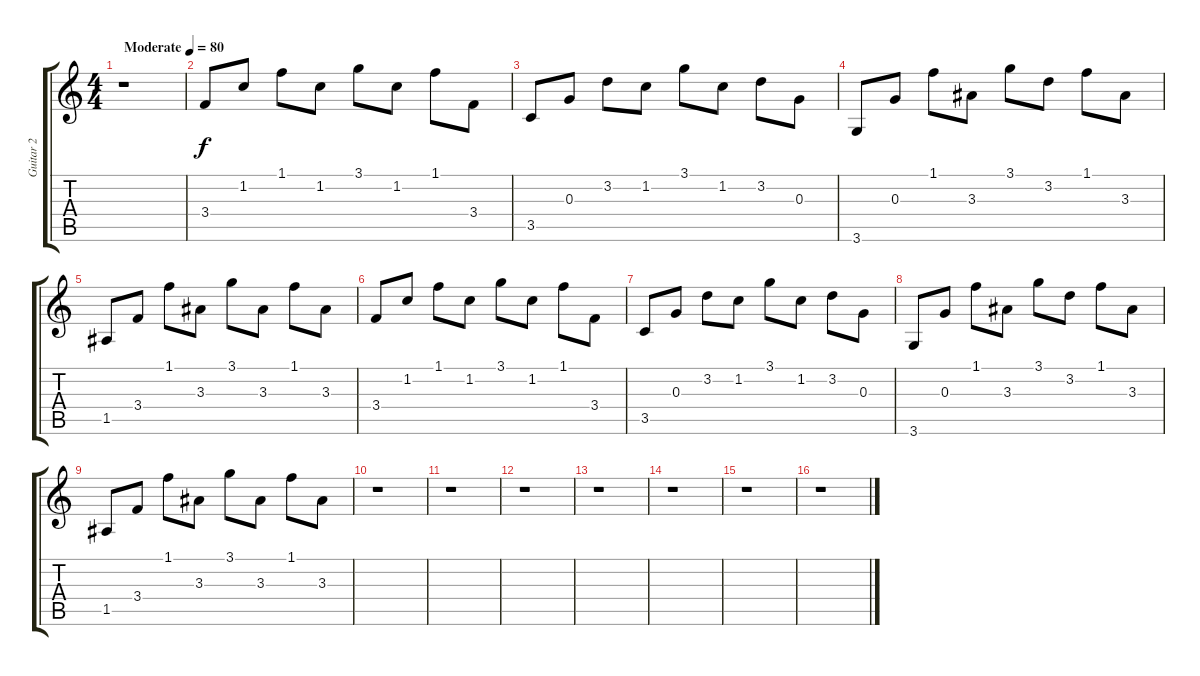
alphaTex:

\track ("Guitar 2" "Guitar 2") {instrument acousticguitarsteel}
\staff {score tabs}
\tuning (E4 B3 G3 D3 A2 E2) {hide}
\ts (4 4)
\tempo (80 "Moderate")
\clef g2
\ks c
r.1{dy f instrument acousticguitarsteel} |
3.4.8 1.2.8 1.1.8 1.2.8 3.1.8 1.2.8 1.1.8 3.4.8 |
3.5.8 0.3.8 3.2.8 1.2.8 3.1.8 1.2.8 3.2.8 0.3.8 |
3.6.8 0.3.8 1.1.8 3.3.8 3.1.8 3.2.8 1.1.8 3.3.8 |
1.5.8 3.4.8 1.1.8 3.3.8 3.1.8 3.3.8 1.1.8 3.3.8 |
3.4.8 1.2.8 1.1.8 1.2.8 3.1.8 1.2.8 1.1.8 3.4.8 |
3.5.8 0.3.8 3.2.8 1.2.8 3.1.8 1.2.8 3.2.8 0.3.8 |
3.6.8 0.3.8 1.1.8 3.3.8 3.1.8 3.2.8 1.1.8 3.3.8 |
1.5.8 3.4.8 1.1.8 3.3.8 3.1.8 3.3.8 1.1.8 3.3.8 |
r.1 |
r.1 |
r.1 |
r.1 |
r.1 |
r.1 |
r.1
